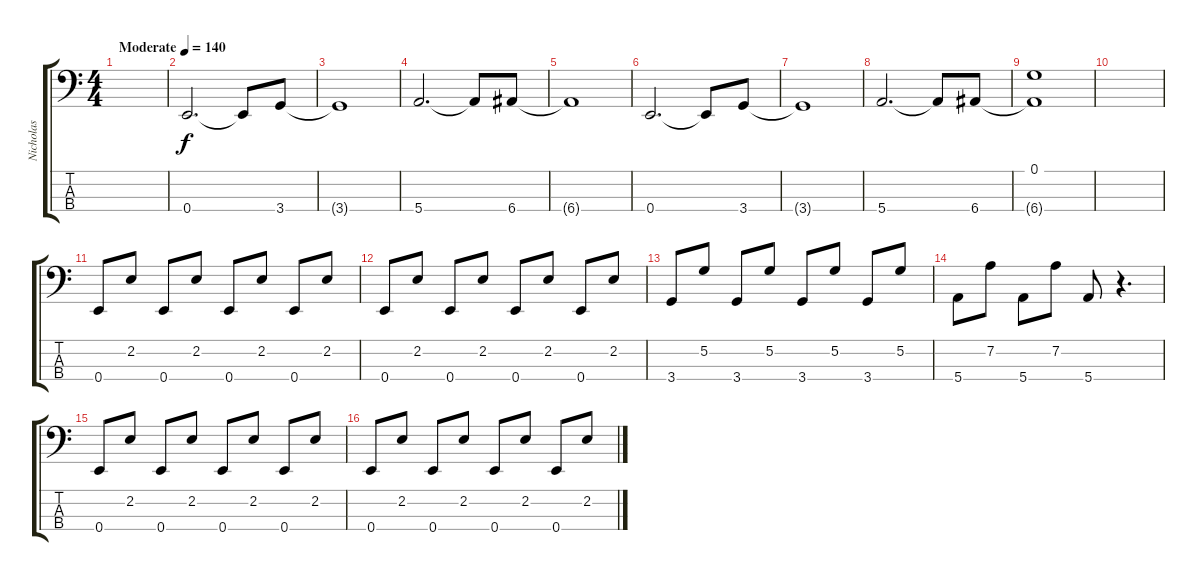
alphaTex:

\track ("Nicholas" "Nicholas") {instrument electricbassfinger}
\staff {score tabs}
\tuning (G2 D2 A1 E1) {hide}
\ts (4 4)
\tempo (140 "Moderate")
\clef f4
\ks c
|
0.4.2{d} 0.4{t}.8 3.4.8 |
3.4{t}.1 |
5.4.2{d} 5.4{t}.8 6.4.8 |
6.4{t}.1 |
0.4.2{d} 0.4{t}.8 3.4.8 |
3.4{t}.1 |
5.4.2{d} 5.4{t}.8 6.4.8 |
(0.1 6.4{t}).1 |
|
0.4.8 2.2.8 0.4.8 2.2.8 0.4.8 2.2.8 0.4.8 2.2.8 |
0.4.8 2.2.8 0.4.8 2.2.8 0.4.8 2.2.8 0.4.8 2.2.8 |
3.4.8 5.2.8 3.4.8 5.2.8 3.4.8 5.2.8 3.4.8 5.2.8 |
5.4.8 7.2.8 5.4.8 7.2.8 5.4.8 r.4{d} |
0.4.8 2.2.8 0.4.8 2.2.8 0.4.8 2.2.8 0.4.8 2.2.8 |
0.4.8 2.2.8 0.4.8 2.2.8 0.4.8 2.2.8 0.4.8 2.2.8
